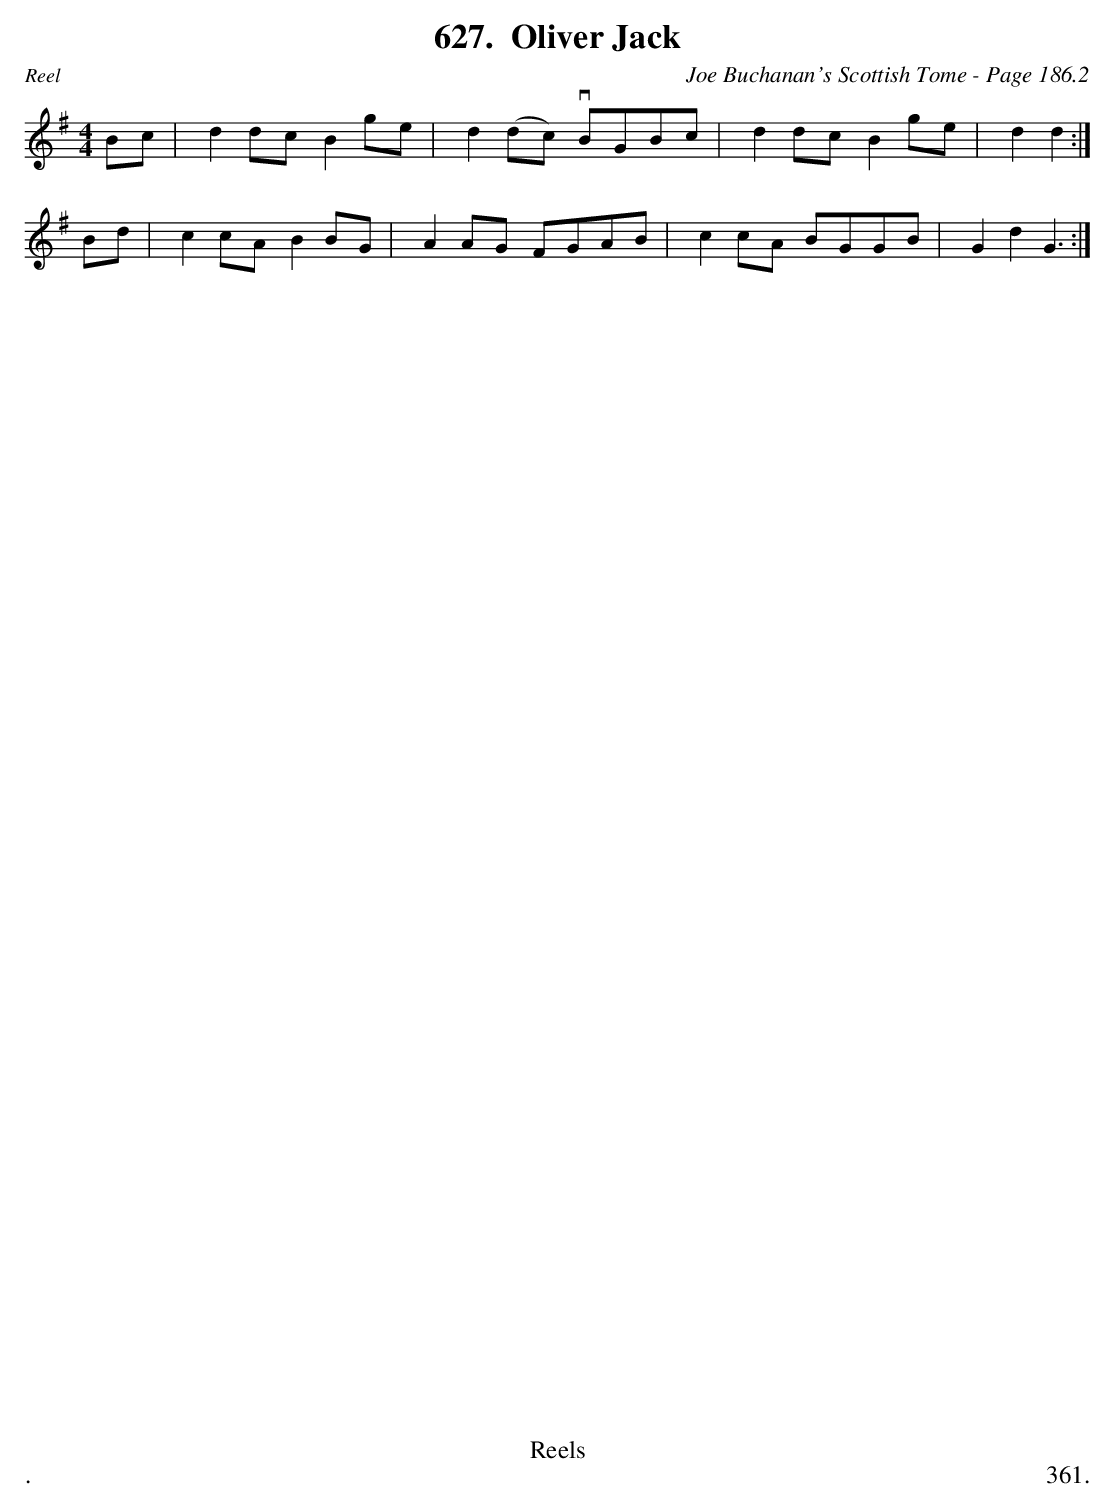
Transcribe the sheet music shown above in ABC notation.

X:1
T:Oliver Jack
C:Joe Buchanan's Scottish Tome - Page 186.2
L:1/8
M:4/4
K:G
Bc | d2 dc B2 ge | d2 (dc) vBGBc | d2 dc B2 ge | d2 d2 :|
Bd | c2 cA B2 BG | A2 AG FGAB | c2 cA BGGB | G2 d2 G3 :|
